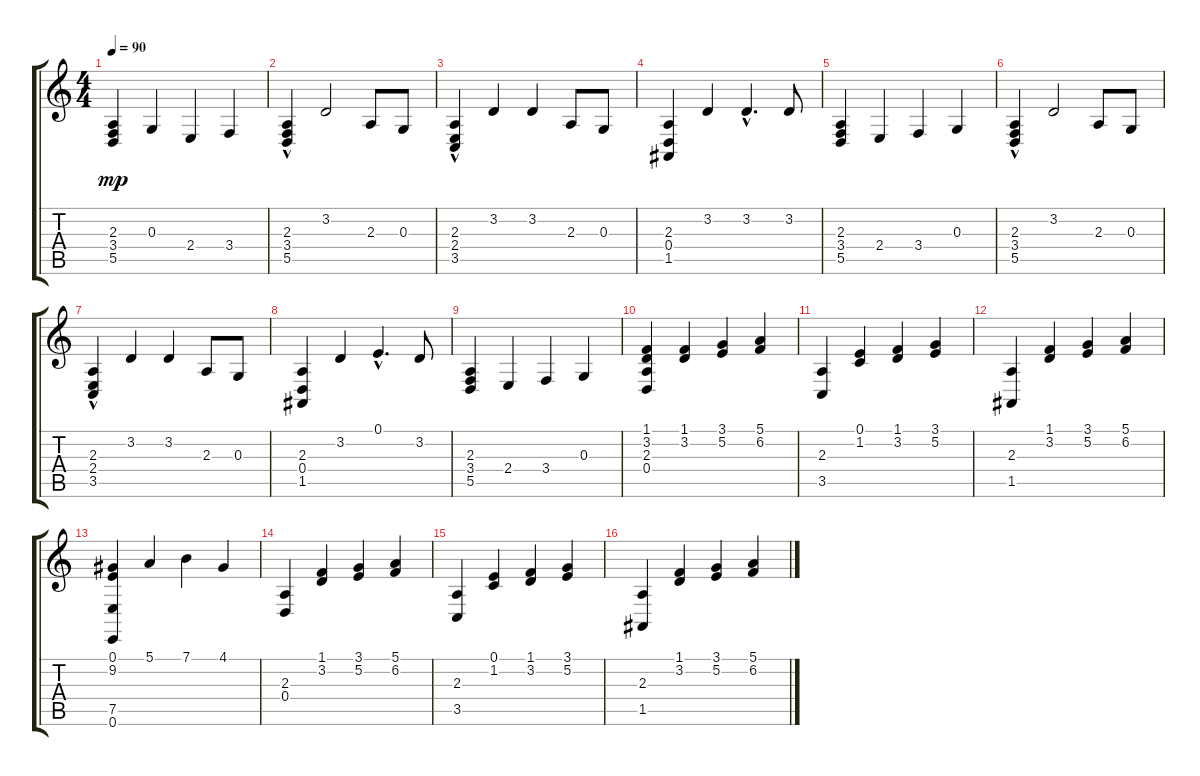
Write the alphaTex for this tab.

\track "" {instrument stringensemble1}
\staff {score tabs}
\tuning (E4 B3 G3 D3 A2 E2) {hide}
\ts (4 4)
\tempo 90
\clef g2
\ks c
(2.3 3.4 5.5).4{dy mp} 0.3.4 2.4.4 3.4.4 |
(2.3{hac} 3.4 5.5).4 3.2.2 2.3.8 0.3.8 |
(2.3{hac} 2.4 3.5).4 3.2.4 3.2.4 2.3.8 0.3.8 |
(2.3 0.4 1.5).4 3.2.4 3.2{hac}.4{d} 3.2.8 |
(2.3 3.4 5.5).4 2.4.4 3.4.4 0.3.4 |
(2.3{hac} 3.4 5.5).4 3.2.2 2.3.8 0.3.8 |
(2.3{hac} 2.4 3.5).4 3.2.4 3.2.4 2.3.8 0.3.8 |
(2.3 0.4 1.5).4 3.2.4 0.1{hac}.4{d} 3.2.8 |
(2.3 3.4 5.5).4 2.4.4 3.4.4 0.3.4 |
(1.1 3.2 2.3 0.4).4 (1.1 3.2).4 (3.1 5.2).4 (5.1 6.2).4 |
(2.3 3.5).4 (0.1 1.2).4 (1.1 3.2).4 (3.1 5.2).4 |
(2.3 1.5).4 (1.1 3.2).4 (3.1 5.2).4 (5.1 6.2).4 |
(0.1 9.2 7.5 0.6).4 5.1.4 7.1.4 4.1.4 |
(2.3 0.4).4 (1.1 3.2).4 (3.1 5.2).4 (5.1 6.2).4 |
(2.3 3.5).4 (0.1 1.2).4 (1.1 3.2).4 (3.1 5.2).4 |
(2.3 1.5).4 (1.1 3.2).4 (3.1 5.2).4 (5.1 6.2).4
